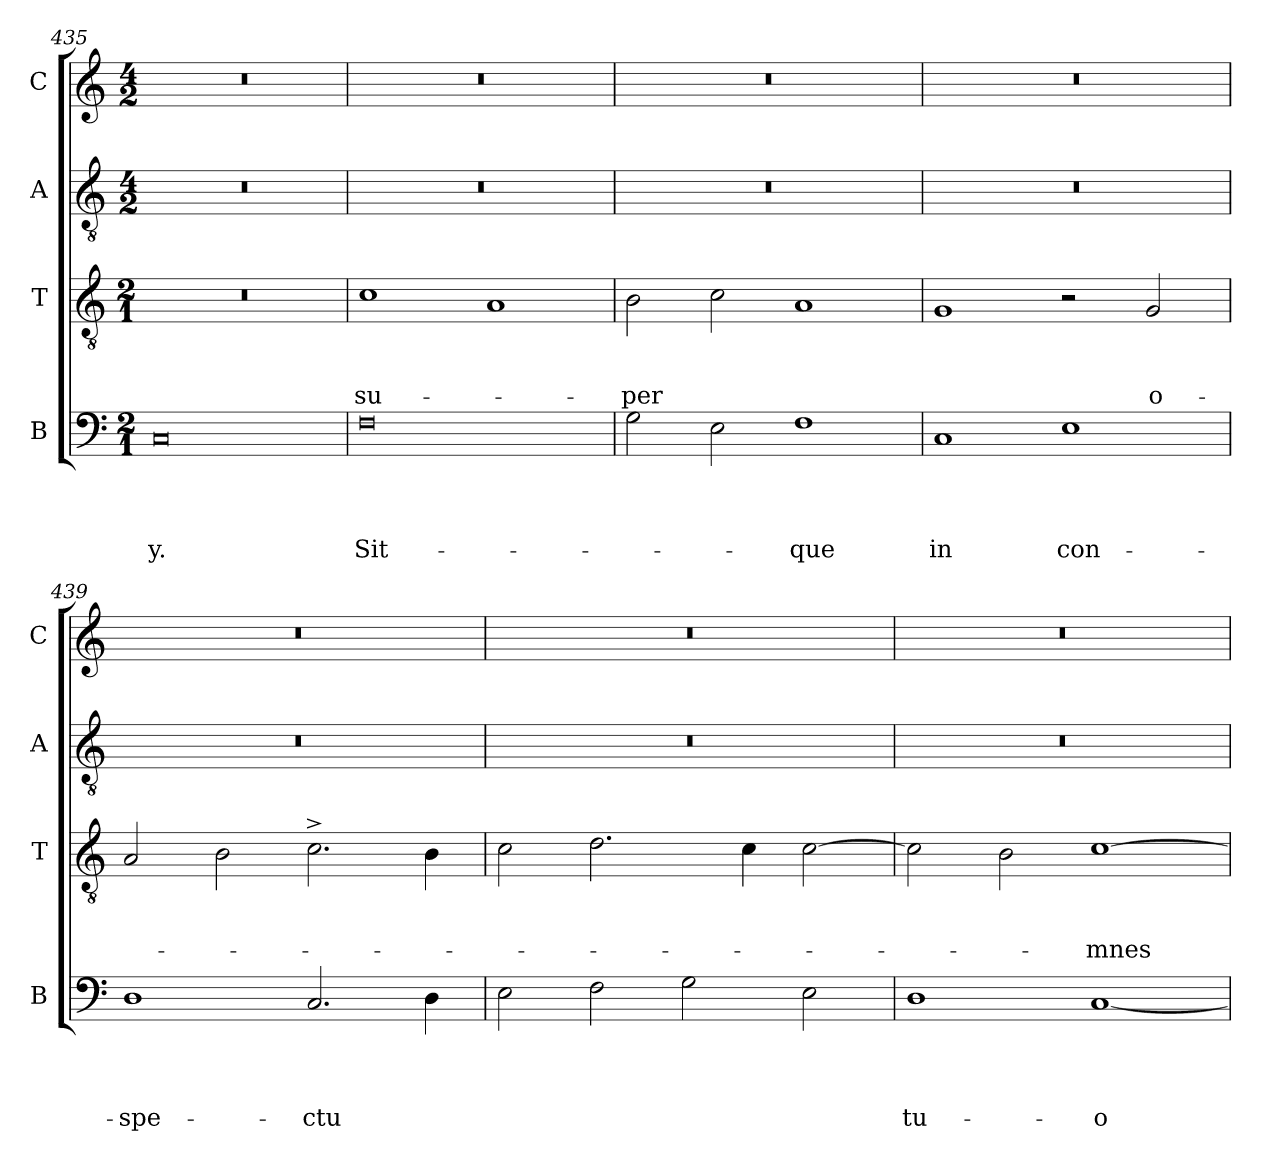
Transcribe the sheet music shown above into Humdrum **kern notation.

**kern	**text	**text	**text	**text	**kern	**text	**text	**text	**kern	**kern
*part4	*part4	*part4	*part4	*part4	*part3	*part3	*part3	*part3	*part2	*part1
*staff4	*staff4	*staff4	*staff4	*staff4	*staff3	*staff3	*staff3	*staff3	*staff2	*staff1
*I"B	*	*	*	*	*I"T	*	*	*	*I"A	*I"C
*I'B	*	*	*	*	*I'T	*	*	*	*I'A	*I'C
*clefF4	*	*	*	*	*clefGv2	*	*	*	*clefGv2	*clefG2
*k[]	*	*	*	*	*k[]	*	*	*	*k[]	*k[]
*C:	*	*	*	*	*C:	*	*	*	*C:	*C:
*M2/1	*	*	*	*	*M2/1	*	*	*	*M4/2	*M4/2
=435	=435	=435	=435	=435	=435	=435	=435	=435	=435	=435
!	!	!	!	!LO:LY:b:rj	!	!	!	!	!	!
0C	.	.	.	-y.	0r	.	.	.	0r	0r
!!LO:LB:g=z
=436	=436	=436	=436	=436	=436	=436	=436	=436	=436	=436
!	!	!	!	!LO:LY:b	!	!	!	!LO:LY:b	!	!
0F	.	.	.	Sit-	1c	.	.	su-	0r	0r
.	.	.	.	.	1A	.	.	.	.	.
=437	=437	=437	=437	=437	=437	=437	=437	=437	=437	=437
!	!	!	!	!	!	!	!	!LO:LY:b	!	!
2G\	.	.	.	.	2B\	.	.	-per	0r	0r
2E\	.	.	.	.	2c\	.	.	.	.	.
!	!	!	!	!LO:LY:b	!	!	!	!	!	!
1F	.	.	.	-que	1A	.	.	.	.	.
=438	=438	=438	=438	=438	=438	=438	=438	=438	=438	=438
!	!	!	!	!LO:LY:b	!	!	!	!	!	!
1C	.	.	.	in	1G	.	.	.	0r	0r
!	!	!	!	!LO:LY:b	!	!	!	!	!	!
1E	.	.	.	con-	2r	.	.	.	.	.
!	!	!	!	!	!	!	!	!LO:LY:b	!	!
.	.	.	.	.	2G/	.	.	o-	.	.
=439	=439	=439	=439	=439	=439	=439	=439	=439	=439	=439
!	!	!	!	!LO:LY:b	!	!	!	!	!	!
1D	.	.	.	-spe-	2A/	.	.	.	0r	0r
.	.	.	.	.	2B\	.	.	.	.	.
!	!	!	!	!LO:LY:b	!	!	!	!	!	!
2.C/	.	.	.	-ctu	2.c^>\	.	.	.	.	.
4D\	.	.	.	.	4B\	.	.	.	.	.
=440	=440	=440	=440	=440	=440	=440	=440	=440	=440	=440
2E\	.	.	.	.	2c\	.	.	.	0r	0r
2F\	.	.	.	.	2.d\	.	.	.	.	.
2G\	.	.	.	.	.	.	.	.	.	.
.	.	.	.	.	4c\	.	.	.	.	.
2E\	.	.	.	.	[>2c\	.	.	.	.	.
=441	=441	=441	=441	=441	=441	=441	=441	=441	=441	=441
!	!	!	!	!LO:LY:b	!	!	!	!	!	!
1D	.	.	.	tu-	2c\]	.	.	.	0r	0r
.	.	.	.	.	2B\	.	.	.	.	.
!	!	!	!	!LO:LY:b:rj	!	!	!	!LO:LY:b	!	!
[<1C	.	.	.	-o	[>1c	.	.	-mnes	.	.
=	=	=	=	=	=	=	=	=	=	=
*-	*-	*-	*-	*-	*-	*-	*-	*-	*-	*-
